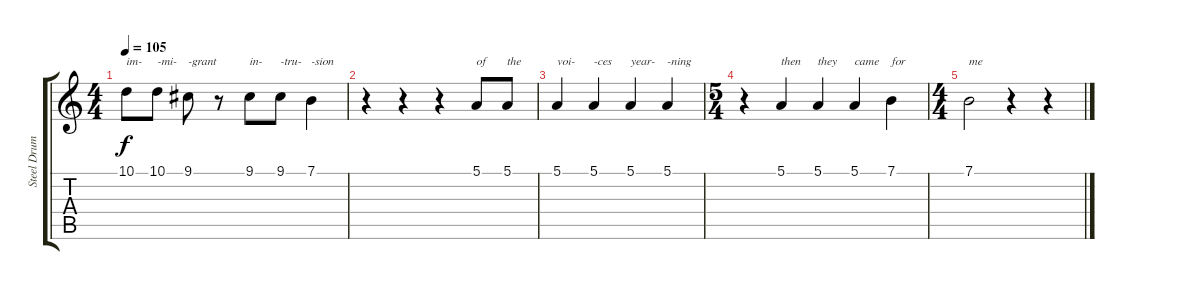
\track ("Steel Drums" "Steel Drum") {instrument steeldrums}
\staff {score tabs}
\tuning (E4 B3 G3 D3 A2 E2) {hide}
\ts (4 4)
\tempo 105
\clef g2
\ks c
10.1.8{txt "im-" dy f} 10.1.8{txt "-mi-"} 9.1.8{txt "-grant"} r.8 9.1.8{txt "in-"} 9.1.8{txt "-tru-"} 7.1.4{txt "-sion"} |
r.4 r.4 r.4 5.1.8{txt "of"} 5.1.8{txt "the"} |
5.1.4{txt "voi-"} 5.1.4{txt "-ces"} 5.1.4{txt "year-"} 5.1.4{txt "-ning"} |
\ts (5 4)
r.4 5.1.4{txt "then"} 5.1.4{txt "they"} 5.1.4{txt "came"} 7.1.4{txt "for"} |
\ts (4 4)
7.1.2{txt "me"} r.4 r.4
